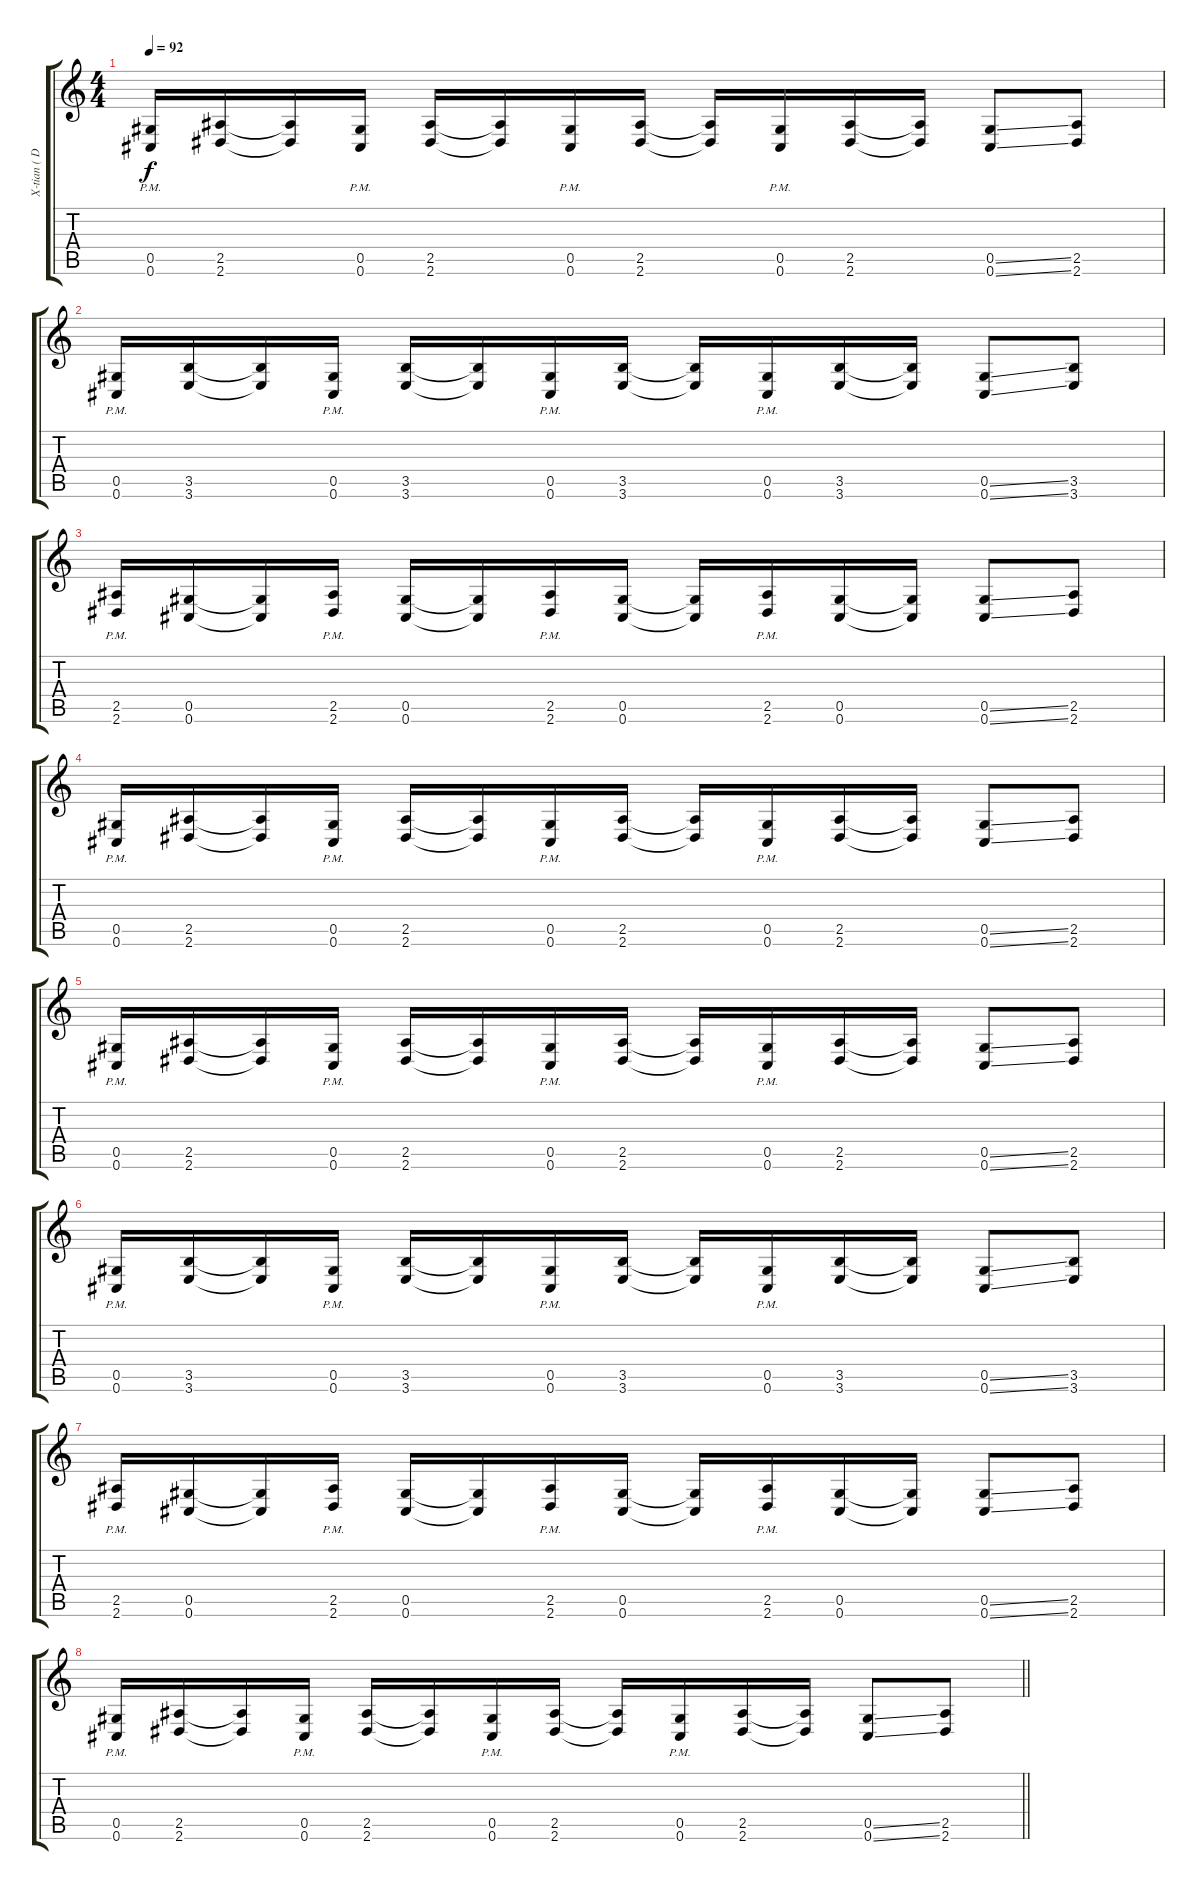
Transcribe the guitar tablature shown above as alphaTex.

\track ("X-tian ( Distortion guitar )" "X-tian ( D") {instrument distortionguitar}
\staff {score tabs}
\tuning (Eb4 Bb3 Gb3 Db3 Ab2 Db2) {hide}
\ts (4 4)
\tempo 92
\clef g2
\ks c
(0.5{pm} 0.6{pm}).16{dy f} (2.5 2.6).16 (2.5{t} 2.6{t}).16 (0.5{pm} 0.6{pm}).16 (2.5 2.6).16 (2.5{t} 2.6{t}).16 (0.5{pm} 0.6{pm}).16 (2.5 2.6).16 (2.5{t} 2.6{t}).16 (0.5{pm} 0.6{pm}).16 (2.5 2.6).16 (2.5{t} 2.6{t}).16 (0.5{ss} 0.6{ss}).8 (2.5 2.6).8 |
(0.5{pm} 0.6{pm}).16 (3.5 3.6).16 (3.5{t} 3.6{t}).16 (0.5{pm} 0.6{pm}).16 (3.5 3.6).16 (3.5{t} 3.6{t}).16 (0.5{pm} 0.6{pm}).16 (3.5 3.6).16 (3.5{t} 3.6{t}).16 (0.5{pm} 0.6{pm}).16 (3.5 3.6).16 (3.5{t} 3.6{t}).16 (0.5{ss} 0.6{ss}).8 (3.5 3.6).8 |
(2.5{pm} 2.6{pm}).16 (0.5 0.6).16 (0.5{t} 0.6{t}).16 (2.5{pm} 2.6{pm}).16 (0.5 0.6).16 (0.5{t} 0.6{t}).16 (2.5{pm} 2.6{pm}).16 (0.5 0.6).16 (0.5{t} 0.6{t}).16 (2.5{pm} 2.6{pm}).16 (0.5 0.6).16 (0.5{t} 0.6{t}).16 (0.5{ss} 0.6{ss}).8 (2.5 2.6).8 |
(0.5{pm} 0.6{pm}).16 (2.5 2.6).16 (2.5{t} 2.6{t}).16 (0.5{pm} 0.6{pm}).16 (2.5 2.6).16 (2.5{t} 2.6{t}).16 (0.5{pm} 0.6{pm}).16 (2.5 2.6).16 (2.5{t} 2.6{t}).16 (0.5{pm} 0.6{pm}).16 (2.5 2.6).16 (2.5{t} 2.6{t}).16 (0.5{ss} 0.6{ss}).8 (2.5 2.6).8 |
(0.5{pm} 0.6{pm}).16 (2.5 2.6).16 (2.5{t} 2.6{t}).16 (0.5{pm} 0.6{pm}).16 (2.5 2.6).16 (2.5{t} 2.6{t}).16 (0.5{pm} 0.6{pm}).16 (2.5 2.6).16 (2.5{t} 2.6{t}).16 (0.5{pm} 0.6{pm}).16 (2.5 2.6).16 (2.5{t} 2.6{t}).16 (0.5{ss} 0.6{ss}).8 (2.5 2.6).8 |
(0.5{pm} 0.6{pm}).16 (3.5 3.6).16 (3.5{t} 3.6{t}).16 (0.5{pm} 0.6{pm}).16 (3.5 3.6).16 (3.5{t} 3.6{t}).16 (0.5{pm} 0.6{pm}).16 (3.5 3.6).16 (3.5{t} 3.6{t}).16 (0.5{pm} 0.6{pm}).16 (3.5 3.6).16 (3.5{t} 3.6{t}).16 (0.5{ss} 0.6{ss}).8 (3.5 3.6).8 |
(2.5{pm} 2.6{pm}).16 (0.5 0.6).16 (0.5{t} 0.6{t}).16 (2.5{pm} 2.6{pm}).16 (0.5 0.6).16 (0.5{t} 0.6{t}).16 (2.5{pm} 2.6{pm}).16 (0.5 0.6).16 (0.5{t} 0.6{t}).16 (2.5{pm} 2.6{pm}).16 (0.5 0.6).16 (0.5{t} 0.6{t}).16 (0.5{ss} 0.6{ss}).8 (2.5 2.6).8 |
\barLineRight lightlight
(0.5{pm} 0.6{pm}).16 (2.5 2.6).16 (2.5{t} 2.6{t}).16 (0.5{pm} 0.6{pm}).16 (2.5 2.6).16 (2.5{t} 2.6{t}).16 (0.5{pm} 0.6{pm}).16 (2.5 2.6).16 (2.5{t} 2.6{t}).16 (0.5{pm} 0.6{pm}).16 (2.5 2.6).16 (2.5{t} 2.6{t}).16 (0.5{ss} 0.6{ss}).8 (2.5 2.6).8
